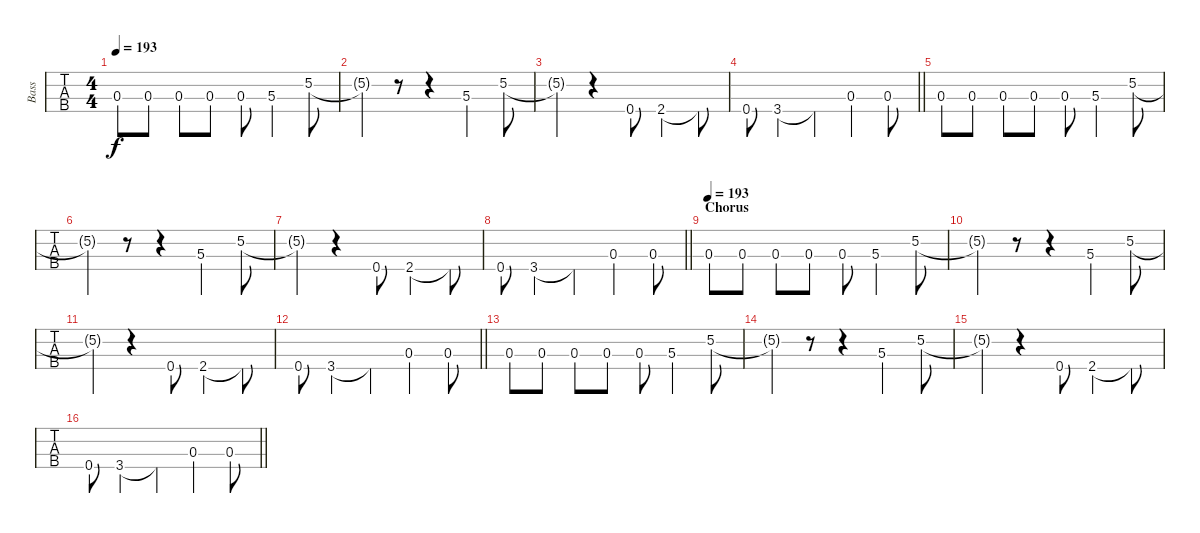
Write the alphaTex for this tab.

\track ("Bass" "Bass") {instrument electricbassfinger}
\staff {tabs}
\tuning (G2 D2 A1 E1) {hide}
\ts (4 4)
\tempo 193
\clef f4
\ks c
0.3.8{dy f} 0.3.8 0.3.8 0.3.8 0.3.8 5.3.4 5.2.8 |
5.2{t}.4 r.8 r.4 5.3.4 5.2.8 |
5.2{t}.4 r.4 0.4.8 2.4.4 2.4{t}.8 |
\barLineRight lightlight
0.4.8 3.4.4 3.4{t}.4 0.3.4 0.3.8 |
0.3.8 0.3.8 0.3.8 0.3.8 0.3.8 5.3.4 5.2.8 |
5.2{t}.4 r.8 r.4 5.3.4 5.2.8 |
5.2{t}.4 r.4 0.4.8 2.4.4 2.4{t}.8 |
\barLineRight lightlight
0.4.8 3.4.4 3.4{t}.4 0.3.4 0.3.8 |
\section ("" "Chorus")
\tempo 193
0.3.8 0.3.8 0.3.8 0.3.8 0.3.8 5.3.4 5.2.8 |
5.2{t}.4 r.8 r.4 5.3.4 5.2.8 |
5.2{t}.4 r.4 0.4.8 2.4.4 2.4{t}.8 |
\barLineRight lightlight
0.4.8 3.4.4 3.4{t}.4 0.3.4 0.3.8 |
0.3.8 0.3.8 0.3.8 0.3.8 0.3.8 5.3.4 5.2.8 |
5.2{t}.4 r.8 r.4 5.3.4 5.2.8 |
5.2{t}.4 r.4 0.4.8 2.4.4 2.4{t}.8 |
\barLineRight lightlight
0.4.8 3.4.4 3.4{t}.4 0.3.4 0.3.8
